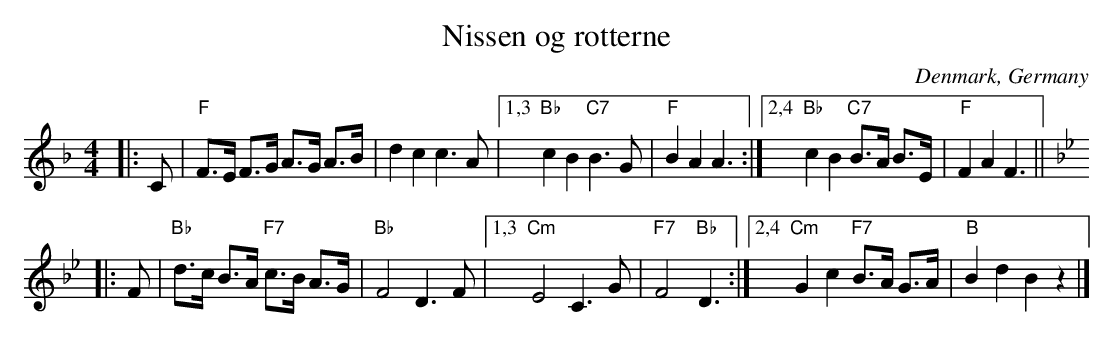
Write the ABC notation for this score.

X:1
T: Nissen og rotterne
O: Denmark, Germany
M: 4/4
L: 1/8
K: F
|: C \
| "F"F>E F>G A>G A>B | d2 c2 c3 A \
|1,3 "Bb"c2 B2 "C7"B3 G | "F"B2 A2 A3 \
:|2,4 "Bb"c2 B2 "C7"B>A B>E | "F"F2 A2 F3 ||
K: Bb
|: F \
| "Bb"d>c B>A "F7"c>B A>G | "Bb"F4 D3 F \
|1,3 "Cm"E4 C3 G | "F7"F4 "Bb"D3 \
:|2,4 "Cm"G2 c2 "F7"B>A G>A | "B"B2 d2 B2 z2 |]
